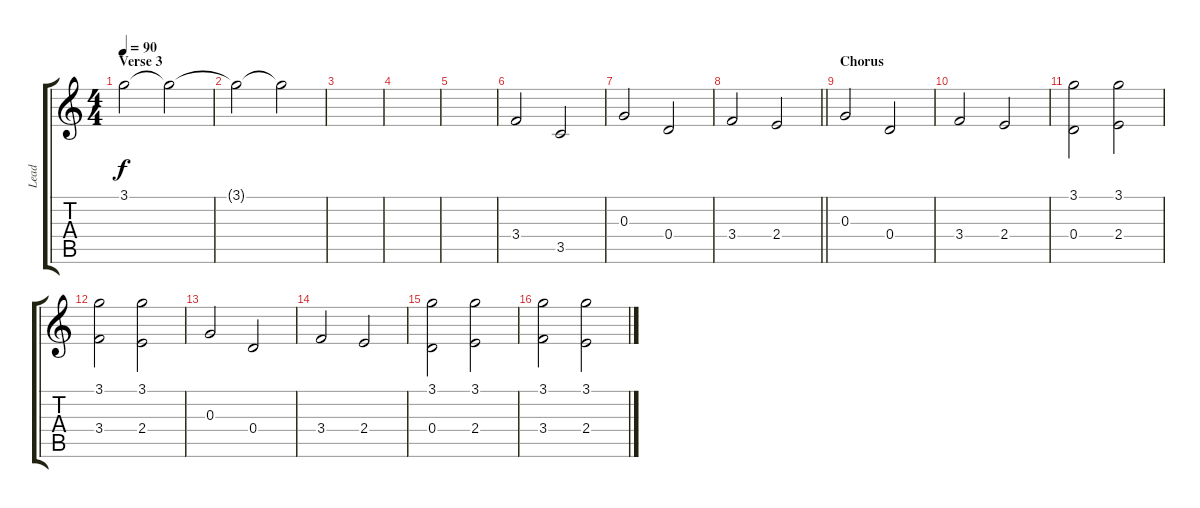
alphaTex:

\track ("Lead" "Lead") {instrument distortionguitar}
\staff {score tabs}
\tuning (E4 B3 G3 D3 A2 E2) {hide}
\ts (4 4)
\section ("" "Verse 3")
\tempo 90
\clef g2
\ks c
3.1{t}.2{dy f} 3.1{t}.2 |
3.1{t}.2 3.1{t}.2 |
|
|
|
3.4.2{volume 3} 3.5.2 |
0.3.2 0.4.2 |
\barLineRight lightlight
3.4.2 2.4.2 |
\section ("" "Chorus")
0.3.2 0.4.2 |
3.4.2 2.4.2 |
(3.1 0.4).2 (3.1 2.4).2 |
(3.1 3.4).2 (3.1 2.4).2 |
0.3.2 0.4.2 |
3.4.2 2.4.2 |
(3.1 0.4).2 (3.1 2.4).2 |
(3.1 3.4).2 (3.1 2.4).2
